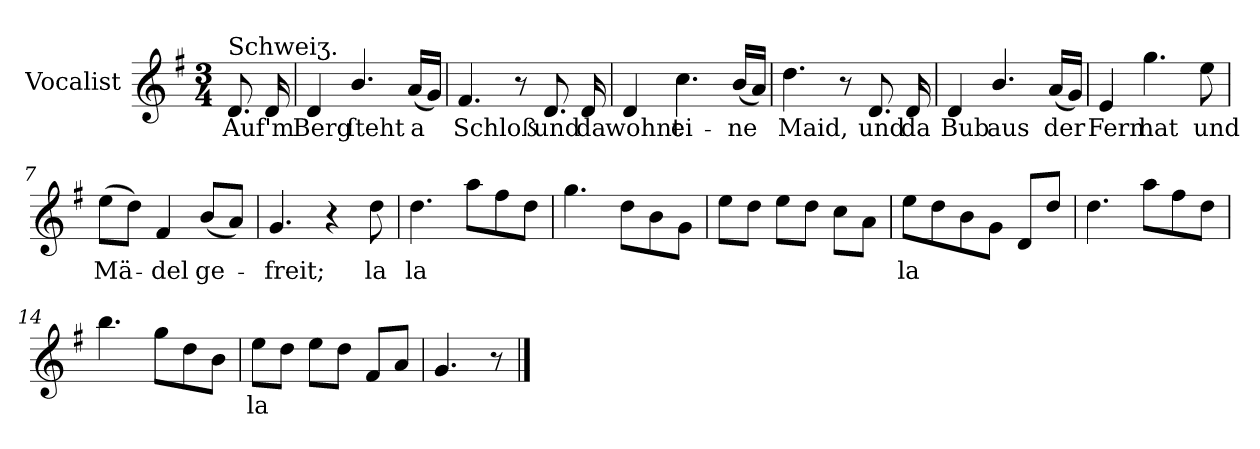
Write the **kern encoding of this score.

**kern	**text
*part1	*part1
*staff1	*staff1
*I"Vocalist	*
*k[f#]	*
*G:	*
*M3/4	*
=	=
!LO:TX:a:t=Schweiʒ.	!
8.d	Auf'm
16d	.
=1	=1
4d	Berg
4.b/	ſteht
(16aLL	a
16gJJ)	.
=2	=2
4.f#	Schloß
8r	.
8.d	und
16d	da
=3	=3
4d	wohnt
4.cc	ei-
(16bLL	-ne
16aJJ)	.
=4	=4
4.dd	Maid,
8r	.
8.d	und
16d	da
=5	=5
4d	Bub
4.b/	aus
(16aLL	der
16gJJ)	.
=6	=6
4e	Fern
4.gg	hat
8ee	und
=7	=7
(8eeL	Mä-
8ddJ)	.
4f#	-del
(8bL	ge-
8aJ)	.
=8	=8
4.g	-freit;
4r	.
8dd	la
=9	=9
4.dd	la
8aaL	.
8ff#	.
8ddJ	.
=10	=10
4.gg	.
8ddL	.
8b	.
8gJ	.
=11	=11
8eeL	.
8ddJ	.
8eeL	.
8ddJ	.
8ccL	.
8aJ	.
=12	=12
8eeL	la
8dd	.
8b	.
8gJ	.
8dL	.
8ddJ	.
=13	=13
4.dd	.
8aaL	.
8ff#	.
8ddJ	.
=14	=14
4.bb	.
8ggL	.
8dd	.
8bJ	.
=15	=15
8eeL	la
8ddJ	.
8eeL	.
8ddJ	.
8f#L	.
8aJ	.
=16	=16
4.g	.
8r	.
==	==
*-	*-
